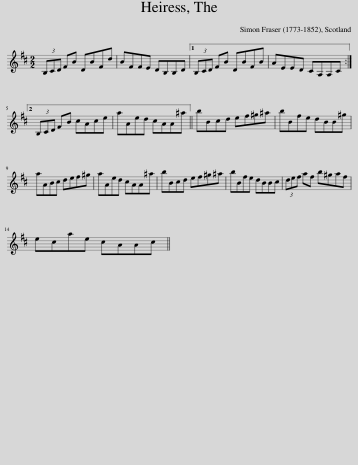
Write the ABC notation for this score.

X:1
L:1/8
M:2/2
I:linebreak $
K:Bmin
V:1 treble
V:1
 (3B,CD FB DBFd | BFFE DB,B,D |1 (3B,CD FB DBFB | AEED CA,A,C :|2$ (3B,CD FB cAce | %5
 aAed cAA^a || bBcd ef^g^a | bBfe dBB^g |$ aABc def^g | aAed cAA^a | %10
 bBcd ef^g^a | bBfe dBBc | (3def af b^gaf |$ ecae cAAc || %14
